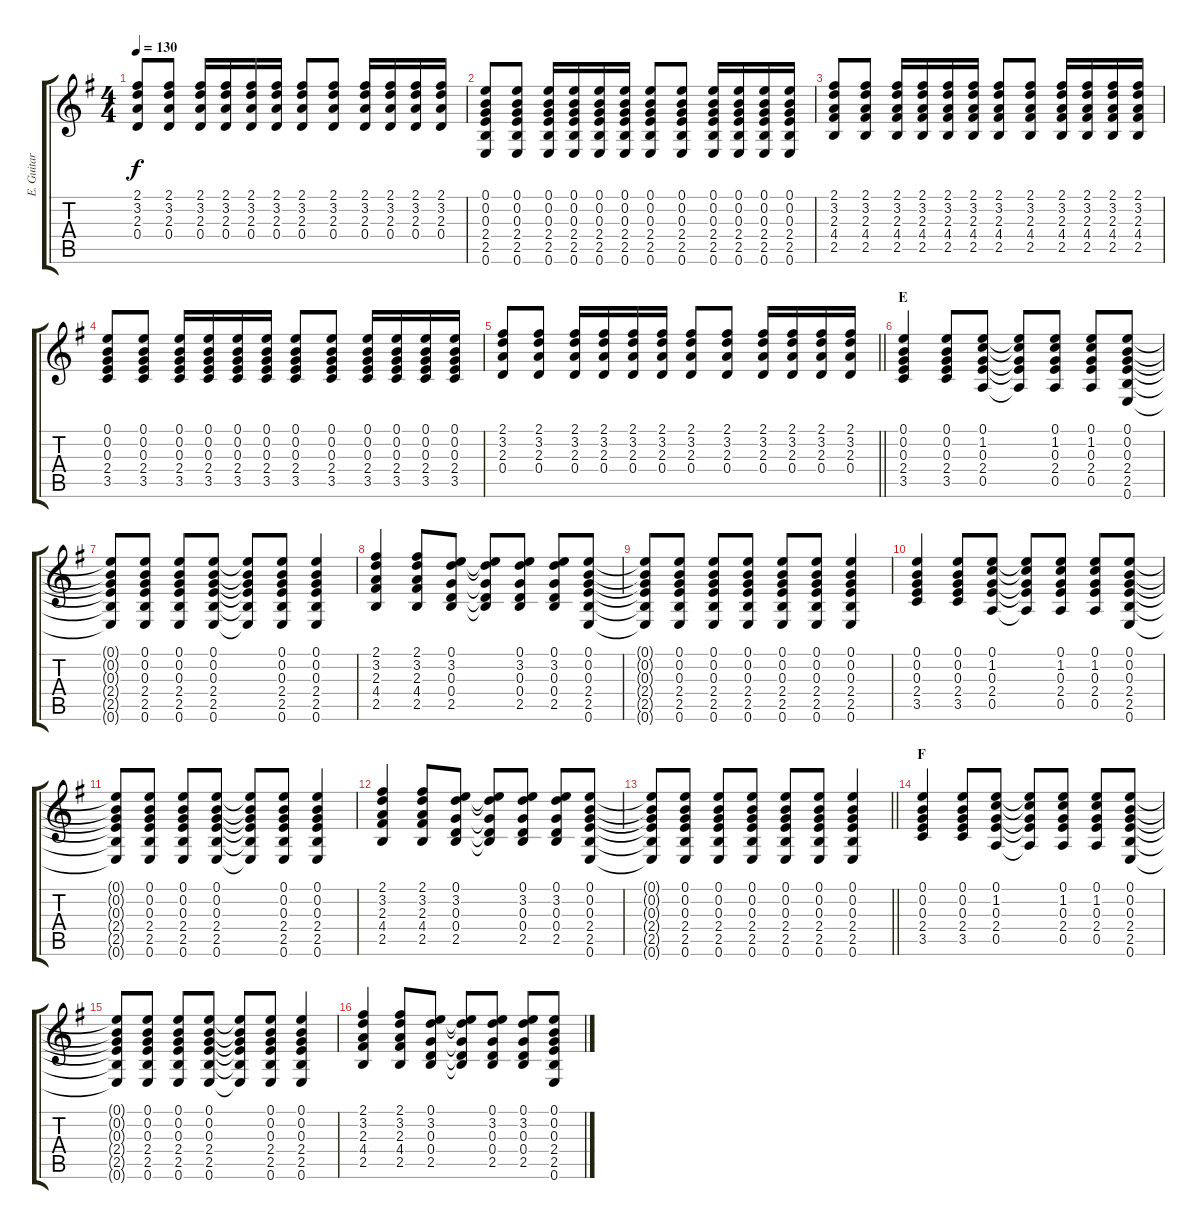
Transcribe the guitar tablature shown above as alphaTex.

\track ("E. Guitar II" "E. Guitar ") {instrument electricguitarclean}
\staff {score tabs}
\tuning (E4 B3 G3 D3 A2 E2) {hide}
\ts (4 4)
\tempo 130
\clef g2
\ks g
(2.1 3.2 2.3 0.4).8{dy f} (2.1 3.2 2.3 0.4).8 (2.1 3.2 2.3 0.4).16 (2.1 3.2 2.3 0.4).16 (2.1 3.2 2.3 0.4).16 (2.1 3.2 2.3 0.4).16 (2.1 3.2 2.3 0.4).8 (2.1 3.2 2.3 0.4).8 (2.1 3.2 2.3 0.4).16 (2.1 3.2 2.3 0.4).16 (2.1 3.2 2.3 0.4).16 (2.1 3.2 2.3 0.4).16 |
(0.1 0.2 0.3 2.4 2.5 0.6).8 (0.1 0.2 0.3 2.4 2.5 0.6).8 (0.1 0.2 0.3 2.4 2.5 0.6).16 (0.1 0.2 0.3 2.4 2.5 0.6).16 (0.1 0.2 0.3 2.4 2.5 0.6).16 (0.1 0.2 0.3 2.4 2.5 0.6).16 (0.1 0.2 0.3 2.4 2.5 0.6).8 (0.1 0.2 0.3 2.4 2.5 0.6).8 (0.1 0.2 0.3 2.4 2.5 0.6).16 (0.1 0.2 0.3 2.4 2.5 0.6).16 (0.1 0.2 0.3 2.4 2.5 0.6).16 (0.1 0.2 0.3 2.4 2.5 0.6).16 |
(2.1 3.2 2.3 4.4 2.5).8 (2.1 3.2 2.3 4.4 2.5).8 (2.1 3.2 2.3 4.4 2.5).16 (2.1 3.2 2.3 4.4 2.5).16 (2.1 3.2 2.3 4.4 2.5).16 (2.1 3.2 2.3 4.4 2.5).16 (2.1 3.2 2.3 4.4 2.5).8 (2.1 3.2 2.3 4.4 2.5).8 (2.1 3.2 2.3 4.4 2.5).16 (2.1 3.2 2.3 4.4 2.5).16 (2.1 3.2 2.3 4.4 2.5).16 (2.1 3.2 2.3 4.4 2.5).16 |
(0.1 0.2 0.3 2.4 3.5).8 (0.1 0.2 0.3 2.4 3.5).8 (0.1 0.2 0.3 2.4 3.5).16 (0.1 0.2 0.3 2.4 3.5).16 (0.1 0.2 0.3 2.4 3.5).16 (0.1 0.2 0.3 2.4 3.5).16 (0.1 0.2 0.3 2.4 3.5).8 (0.1 0.2 0.3 2.4 3.5).8 (0.1 0.2 0.3 2.4 3.5).16 (0.1 0.2 0.3 2.4 3.5).16 (0.1 0.2 0.3 2.4 3.5).16 (0.1 0.2 0.3 2.4 3.5).16 |
\barLineRight lightlight
(2.1 3.2 2.3 0.4).8 (2.1 3.2 2.3 0.4).8 (2.1 3.2 2.3 0.4).16 (2.1 3.2 2.3 0.4).16 (2.1 3.2 2.3 0.4).16 (2.1 3.2 2.3 0.4).16 (2.1 3.2 2.3 0.4).8 (2.1 3.2 2.3 0.4).8 (2.1 3.2 2.3 0.4).16 (2.1 3.2 2.3 0.4).16 (2.1 3.2 2.3 0.4).16 (2.1 3.2 2.3 0.4).16 |
\section ("" "E")
(0.1 0.2 0.3 2.4 3.5).4 (0.1 0.2 0.3 2.4 3.5).8 (0.1 1.2 0.3 2.4 0.5).8 (0.1{t} 1.2{t} 0.3{t} 2.4{t} 0.5{t}).8 (0.1 1.2 0.3 2.4 0.5).8 (0.1 1.2 0.3 2.4 0.5).8 (0.1 0.2 0.3 2.4 2.5 0.6).8 |
(0.1{t} 0.2{t} 0.3{t} 2.4{t} 2.5{t} 0.6{t}).8 (0.1 0.2 0.3 2.4 2.5 0.6).8 (0.1 0.2 0.3 2.4 2.5 0.6).8 (0.1 0.2 0.3 2.4 2.5 0.6).8 (0.1{t} 0.2{t} 0.3{t} 2.4{t} 2.5{t} 0.6{t}).8 (0.1 0.2 0.3 2.4 2.5 0.6).8 (0.1 0.2 0.3 2.4 2.5 0.6).4 |
(2.1 3.2 2.3 4.4 2.5).4 (2.1 3.2 2.3 4.4 2.5).8 (0.1 3.2 0.3 0.4 2.5).8 (0.1{t} 3.2{t} 0.3{t} 0.4{t} 2.5{t}).8 (0.1 3.2 0.3 0.4 2.5).8 (0.1 3.2 0.3 0.4 2.5).8 (0.1 0.2 0.3 2.4 2.5 0.6).8 |
(0.1{t} 0.2{t} 0.3{t} 2.4{t} 2.5{t} 0.6{t}).8 (0.1 0.2 0.3 2.4 2.5 0.6).8 (0.1 0.2 0.3 2.4 2.5 0.6).8 (0.1 0.2 0.3 2.4 2.5 0.6).8 (0.1 0.2 0.3 2.4 2.5 0.6).8 (0.1 0.2 0.3 2.4 2.5 0.6).8 (0.1 0.2 0.3 2.4 2.5 0.6).4 |
(0.1 0.2 0.3 2.4 3.5).4 (0.1 0.2 0.3 2.4 3.5).8 (0.1 1.2 0.3 2.4 0.5).8 (0.1{t} 1.2{t} 0.3{t} 2.4{t} 0.5{t}).8 (0.1 1.2 0.3 2.4 0.5).8 (0.1 1.2 0.3 2.4 0.5).8 (0.1 0.2 0.3 2.4 2.5 0.6).8 |
(0.1{t} 0.2{t} 0.3{t} 2.4{t} 2.5{t} 0.6{t}).8 (0.1 0.2 0.3 2.4 2.5 0.6).8 (0.1 0.2 0.3 2.4 2.5 0.6).8 (0.1 0.2 0.3 2.4 2.5 0.6).8 (0.1{t} 0.2{t} 0.3{t} 2.4{t} 2.5{t} 0.6{t}).8 (0.1 0.2 0.3 2.4 2.5 0.6).8 (0.1 0.2 0.3 2.4 2.5 0.6).4 |
(2.1 3.2 2.3 4.4 2.5).4 (2.1 3.2 2.3 4.4 2.5).8 (0.1 3.2 0.3 0.4 2.5).8 (0.1{t} 3.2{t} 0.3{t} 0.4{t} 2.5{t}).8 (0.1 3.2 0.3 0.4 2.5).8 (0.1 3.2 0.3 0.4 2.5).8 (0.1 0.2 0.3 2.4 2.5 0.6).8 |
\barLineRight lightlight
(0.1{t} 0.2{t} 0.3{t} 2.4{t} 2.5{t} 0.6{t}).8 (0.1 0.2 0.3 2.4 2.5 0.6).8 (0.1 0.2 0.3 2.4 2.5 0.6).8 (0.1 0.2 0.3 2.4 2.5 0.6).8 (0.1 0.2 0.3 2.4 2.5 0.6).8 (0.1 0.2 0.3 2.4 2.5 0.6).8 (0.1 0.2 0.3 2.4 2.5 0.6).4 |
\section ("" "F")
(0.1 0.2 0.3 2.4 3.5).4 (0.1 0.2 0.3 2.4 3.5).8 (0.1 1.2 0.3 2.4 0.5).8 (0.1{t} 1.2{t} 0.3{t} 2.4{t} 0.5{t}).8 (0.1 1.2 0.3 2.4 0.5).8 (0.1 1.2 0.3 2.4 0.5).8 (0.1 0.2 0.3 2.4 2.5 0.6).8 |
(0.1{t} 0.2{t} 0.3{t} 2.4{t} 2.5{t} 0.6{t}).8 (0.1 0.2 0.3 2.4 2.5 0.6).8 (0.1 0.2 0.3 2.4 2.5 0.6).8 (0.1 0.2 0.3 2.4 2.5 0.6).8 (0.1{t} 0.2{t} 0.3{t} 2.4{t} 2.5{t} 0.6{t}).8 (0.1 0.2 0.3 2.4 2.5 0.6).8 (0.1 0.2 0.3 2.4 2.5 0.6).4 |
(2.1 3.2 2.3 4.4 2.5).4 (2.1 3.2 2.3 4.4 2.5).8 (0.1 3.2 0.3 0.4 2.5).8 (0.1{t} 3.2{t} 0.3{t} 0.4{t} 2.5{t}).8 (0.1 3.2 0.3 0.4 2.5).8 (0.1 3.2 0.3 0.4 2.5).8 (0.1 0.2 0.3 2.4 2.5 0.6).8
